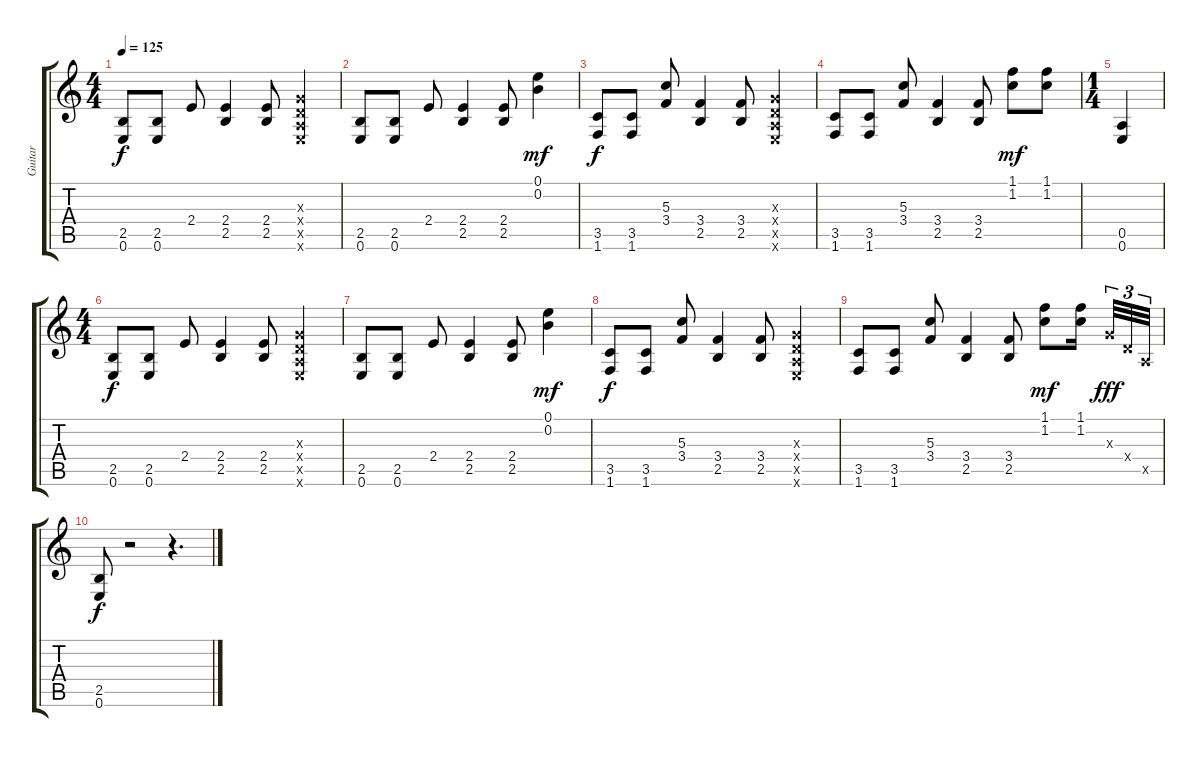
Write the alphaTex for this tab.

\track ("Guitar" "Guitar") {instrument distortionguitar}
\staff {score tabs}
\tuning (E4 B3 G3 D3 A2 E2) {hide}
\ts (4 4)
\tempo 125
\clef g2
\ks c
(2.5 0.6).8{dy f} (2.5 0.6).8 2.4.8 (2.4 2.5).4 (2.4 2.5).8 (0.3{x} 0.4{x} 0.5{x} 0.6{x}).4 |
(2.5 0.6).8 (2.5 0.6).8 2.4.8 (2.4 2.5).4 (2.4 2.5).8 (0.1 0.2).4{dy mf} |
(3.5 1.6).8{dy f} (3.5 1.6).8 (5.3 3.4).8 (3.4 2.5).4 (3.4 2.5).8 (0.3{x} 0.4{x} 0.5{x} 0.6{x}).4 |
(3.5 1.6).8 (3.5 1.6).8 (5.3 3.4).8 (3.4 2.5).4 (3.4 2.5).8 (1.1 1.2).8{dy mf} (1.1 1.2).8 |
\ts (1 4)
(0.5 0.6).4 |
\ts (4 4)
(2.5 0.6).8{dy f} (2.5 0.6).8 2.4.8 (2.4 2.5).4 (2.4 2.5).8 (0.3{x} 0.4{x} 0.5{x} 0.6{x}).4 |
(2.5 0.6).8 (2.5 0.6).8 2.4.8 (2.4 2.5).4 (2.4 2.5).8 (0.1 0.2).4{dy mf} |
(3.5 1.6).8{dy f} (3.5 1.6).8 (5.3 3.4).8 (3.4 2.5).4 (3.4 2.5).8 (0.3{x} 0.4{x} 0.5{x} 0.6{x}).4 |
(3.5 1.6).8 (3.5 1.6).8 (5.3 3.4).8 (3.4 2.5).4 (3.4 2.5).8 (1.1 1.2).8{dy mf} (1.1 1.2).16 0.3{x}.32{tu (3 2) dy fff} 0.4{x}.32{tu (3 2)} 0.5{x}.32{tu (3 2)} |
(2.5 0.6).8{dy f} r.2 r.4{d}
